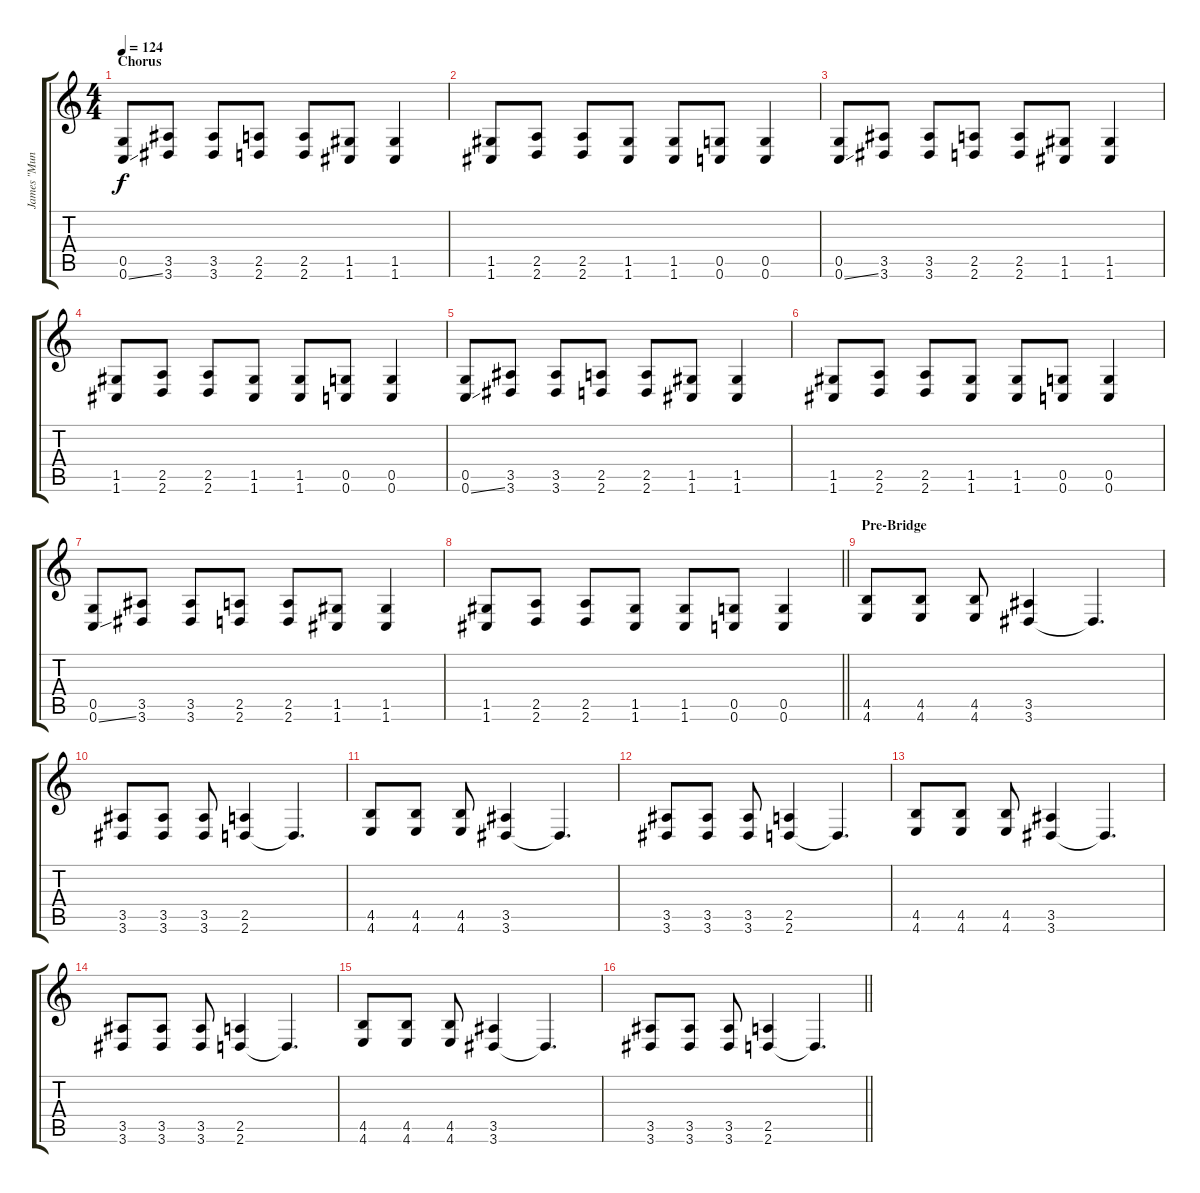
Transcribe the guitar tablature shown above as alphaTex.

\track ("James \"Munky\" Shaffer" "James \"Mun") {instrument distortionguitar}
\staff {score tabs}
\tuning (D4 A3 F3 C3 G2 C2) {hide}
\ts (4 4)
\section ("" "Chorus")
\tempo 124
\clef g2
\ks c
(0.5 0.6{ss}).8{dy f volume 13} (3.5 3.6).8 (3.5 3.6).8 (2.5 2.6).8 (2.5 2.6).8 (1.5 1.6).8 (1.5 1.6).4 |
(1.5 1.6).8 (2.5 2.6).8 (2.5 2.6).8 (1.5 1.6).8 (1.5 1.6).8 (0.5 0.6).8 (0.5 0.6).4 |
(0.5 0.6{ss}).8 (3.5 3.6).8 (3.5 3.6).8 (2.5 2.6).8 (2.5 2.6).8 (1.5 1.6).8 (1.5 1.6).4 |
(1.5 1.6).8 (2.5 2.6).8 (2.5 2.6).8 (1.5 1.6).8 (1.5 1.6).8 (0.5 0.6).8 (0.5 0.6).4 |
(0.5 0.6{ss}).8 (3.5 3.6).8 (3.5 3.6).8 (2.5 2.6).8 (2.5 2.6).8 (1.5 1.6).8 (1.5 1.6).4 |
(1.5 1.6).8 (2.5 2.6).8 (2.5 2.6).8 (1.5 1.6).8 (1.5 1.6).8 (0.5 0.6).8 (0.5 0.6).4 |
(0.5 0.6{ss}).8 (3.5 3.6).8 (3.5 3.6).8 (2.5 2.6).8 (2.5 2.6).8 (1.5 1.6).8 (1.5 1.6).4 |
\barLineRight lightlight
(1.5 1.6).8 (2.5 2.6).8 (2.5 2.6).8 (1.5 1.6).8 (1.5 1.6).8 (0.5 0.6).8 (0.5 0.6).4 |
\section ("" "Pre-Bridge")
(4.5 4.6).8 (4.5 4.6).8 (4.5 4.6).8 (3.5 3.6).4 3.6{t}.4{d} |
(3.5 3.6).8 (3.5 3.6).8 (3.5 3.6).8 (2.5 2.6).4 2.6{t}.4{d} |
(4.5 4.6).8 (4.5 4.6).8 (4.5 4.6).8 (3.5 3.6).4 3.6{t}.4{d} |
(3.5 3.6).8 (3.5 3.6).8 (3.5 3.6).8 (2.5 2.6).4 2.6{t}.4{d} |
(4.5 4.6).8 (4.5 4.6).8 (4.5 4.6).8 (3.5 3.6).4 3.6{t}.4{d} |
(3.5 3.6).8 (3.5 3.6).8 (3.5 3.6).8 (2.5 2.6).4 2.6{t}.4{d} |
(4.5 4.6).8 (4.5 4.6).8 (4.5 4.6).8 (3.5 3.6).4 3.6{t}.4{d} |
\barLineRight lightlight
(3.5 3.6).8 (3.5 3.6).8 (3.5 3.6).8 (2.5 2.6).4 2.6{t}.4{d}
